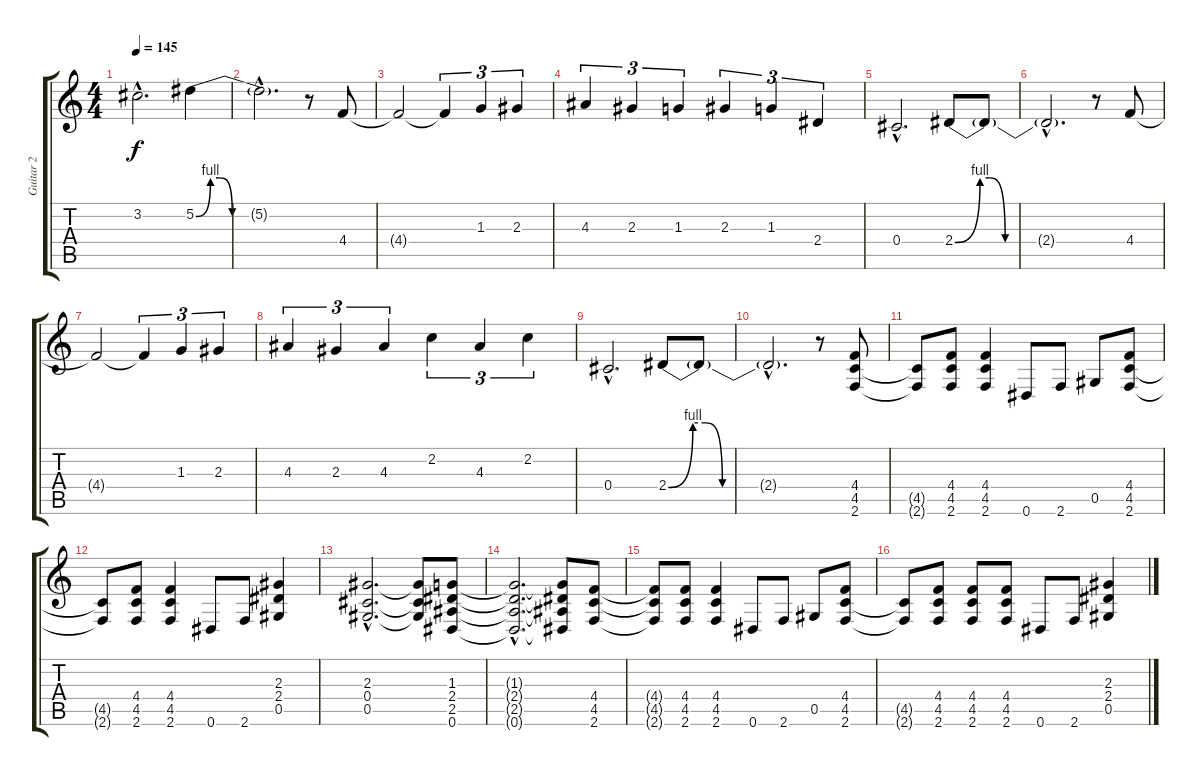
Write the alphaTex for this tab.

\track ("Guitar 2" "Guitar 2") {instrument distortionguitar}
\staff {score tabs}
\tuning (Eb4 Bb3 Gb3 Db3 Ab2 Eb2) {hide}
\ts (4 4)
\tempo 145
\clef g2
\ks c
3.2{hac}.2{d dy f} 5.2{be (custom 0 0 8 4 13 4 20 0 30 0 60 0)}.4 |
5.2{hac t}.2{d} r.8 4.4.8 |
4.4{t}.2 4.4{t}.4{tu (3 2)} 1.3.4{tu (3 2)} 2.3.4{tu (3 2)} |
4.3.4{tu (3 2)} 2.3.4{tu (3 2)} 1.3.4{tu (3 2)} 2.3.4{tu (3 2)} 1.3.4{tu (3 2)} 2.4.4{tu (3 2)} |
0.4{hac}.2{d} 2.4{be (custom 0 0 11 4 15 4 22 0 45 0 60 0)}.8 2.4{t}.8 |
2.4{hac t}.2{d} r.8 4.4.8 |
4.4{t}.2 4.4{t}.4{tu (3 2)} 1.3.4{tu (3 2)} 2.3.4{tu (3 2)} |
4.3.4{tu (3 2)} 2.3.4{tu (3 2)} 4.3.4{tu (3 2)} 2.2.4{tu (3 2)} 4.3.4{tu (3 2)} 2.2.4{tu (3 2)} |
0.4{hac}.2{d} 2.4{be (custom 0 0 10 4 15 4 22 0 45 0 60 0)}.8 2.4{t}.8 |
2.4{hac t}.2{d} r.8 (4.4 4.5 2.6).8{volume 13 balance 8} |
(4.5{t} 2.6{t}).8 (4.4 4.5 2.6).8 (4.4 4.5 2.6).4 0.6.8 2.6.8 0.5.8 (4.4 4.5 2.6).8 |
(4.5{t} 2.6{t}).8 (4.4 4.5 2.6).8 (4.4 4.5 2.6).4 0.6.8 2.6.8 (2.3 2.4 0.5).4 |
(2.3{hac} 0.4{hac} 0.5{hac}).2{d} (2.3{t} 0.4{t} 0.5{t}).8 (1.3 2.4 2.5 0.6).8 |
(1.3{hac t} 2.4{hac t} 2.5{hac t} 0.6{hac t}).2{d} (1.3{t} 2.4{t} 2.5{t} 0.6{t}).8 (4.4 4.5 2.6).8 |
(4.4{t} 4.5{t} 2.6{t}).8 (4.4 4.5 2.6).8 (4.4 4.5 2.6).4 0.6.8 2.6.8 0.5.8 (4.4 4.5 2.6).8 |
(4.5{t} 2.6{t}).8 (4.4 4.5 2.6).8 (4.4 4.5 2.6).8 (4.4 4.5 2.6).8 0.6.8 2.6.8 (2.3 2.4 0.5).4
